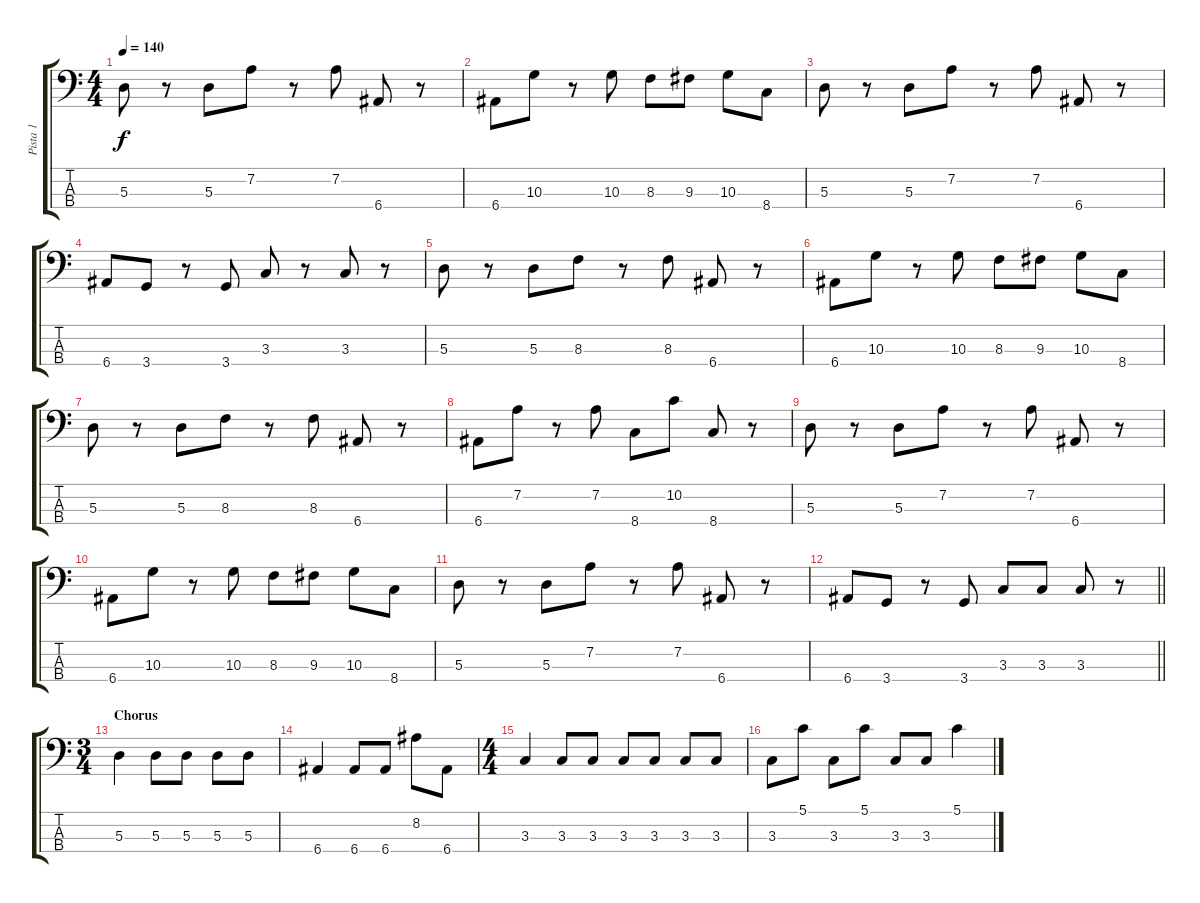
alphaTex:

\track ("Pista 1" "Pista 1") {instrument electricbassfinger}
\staff {score tabs}
\tuning (G2 D2 A1 E1) {hide}
\ts (4 4)
\tempo 140
\clef f4
\ks c
5.3.8{dy f} r.8 5.3.8 7.2.8 r.8 7.2.8 6.4.8 r.8 |
6.4.8 10.3.8 r.8 10.3.8 8.3.8 9.3.8 10.3.8 8.4.8 |
5.3.8 r.8 5.3.8 7.2.8 r.8 7.2.8 6.4.8 r.8 |
6.4.8 3.4.8 r.8 3.4.8 3.3.8 r.8 3.3.8 r.8 |
5.3.8 r.8 5.3.8 8.3.8 r.8 8.3.8 6.4.8 r.8 |
6.4.8 10.3.8 r.8 10.3.8 8.3.8 9.3.8 10.3.8 8.4.8 |
5.3.8 r.8 5.3.8 8.3.8 r.8 8.3.8 6.4.8 r.8 |
6.4.8 7.2.8 r.8 7.2.8 8.4.8 10.2.8 8.4.8 r.8 |
5.3.8 r.8 5.3.8 7.2.8 r.8 7.2.8 6.4.8 r.8 |
6.4.8 10.3.8 r.8 10.3.8 8.3.8 9.3.8 10.3.8 8.4.8 |
5.3.8 r.8 5.3.8 7.2.8 r.8 7.2.8 6.4.8 r.8 |
\barLineRight lightlight
6.4.8 3.4.8 r.8 3.4.8 3.3.8 3.3.8 3.3.8 r.8 |
\ts (3 4)
\section ("" "Chorus")
5.3.4 5.3.8 5.3.8 5.3.8 5.3.8 |
6.4.4 6.4.8 6.4.8 8.2.8 6.4.8 |
\ts (4 4)
3.3.4 3.3.8 3.3.8 3.3.8 3.3.8 3.3.8 3.3.8 |
3.3.8 5.1.8 3.3.8 5.1.8 3.3.8 3.3.8 5.1.4
